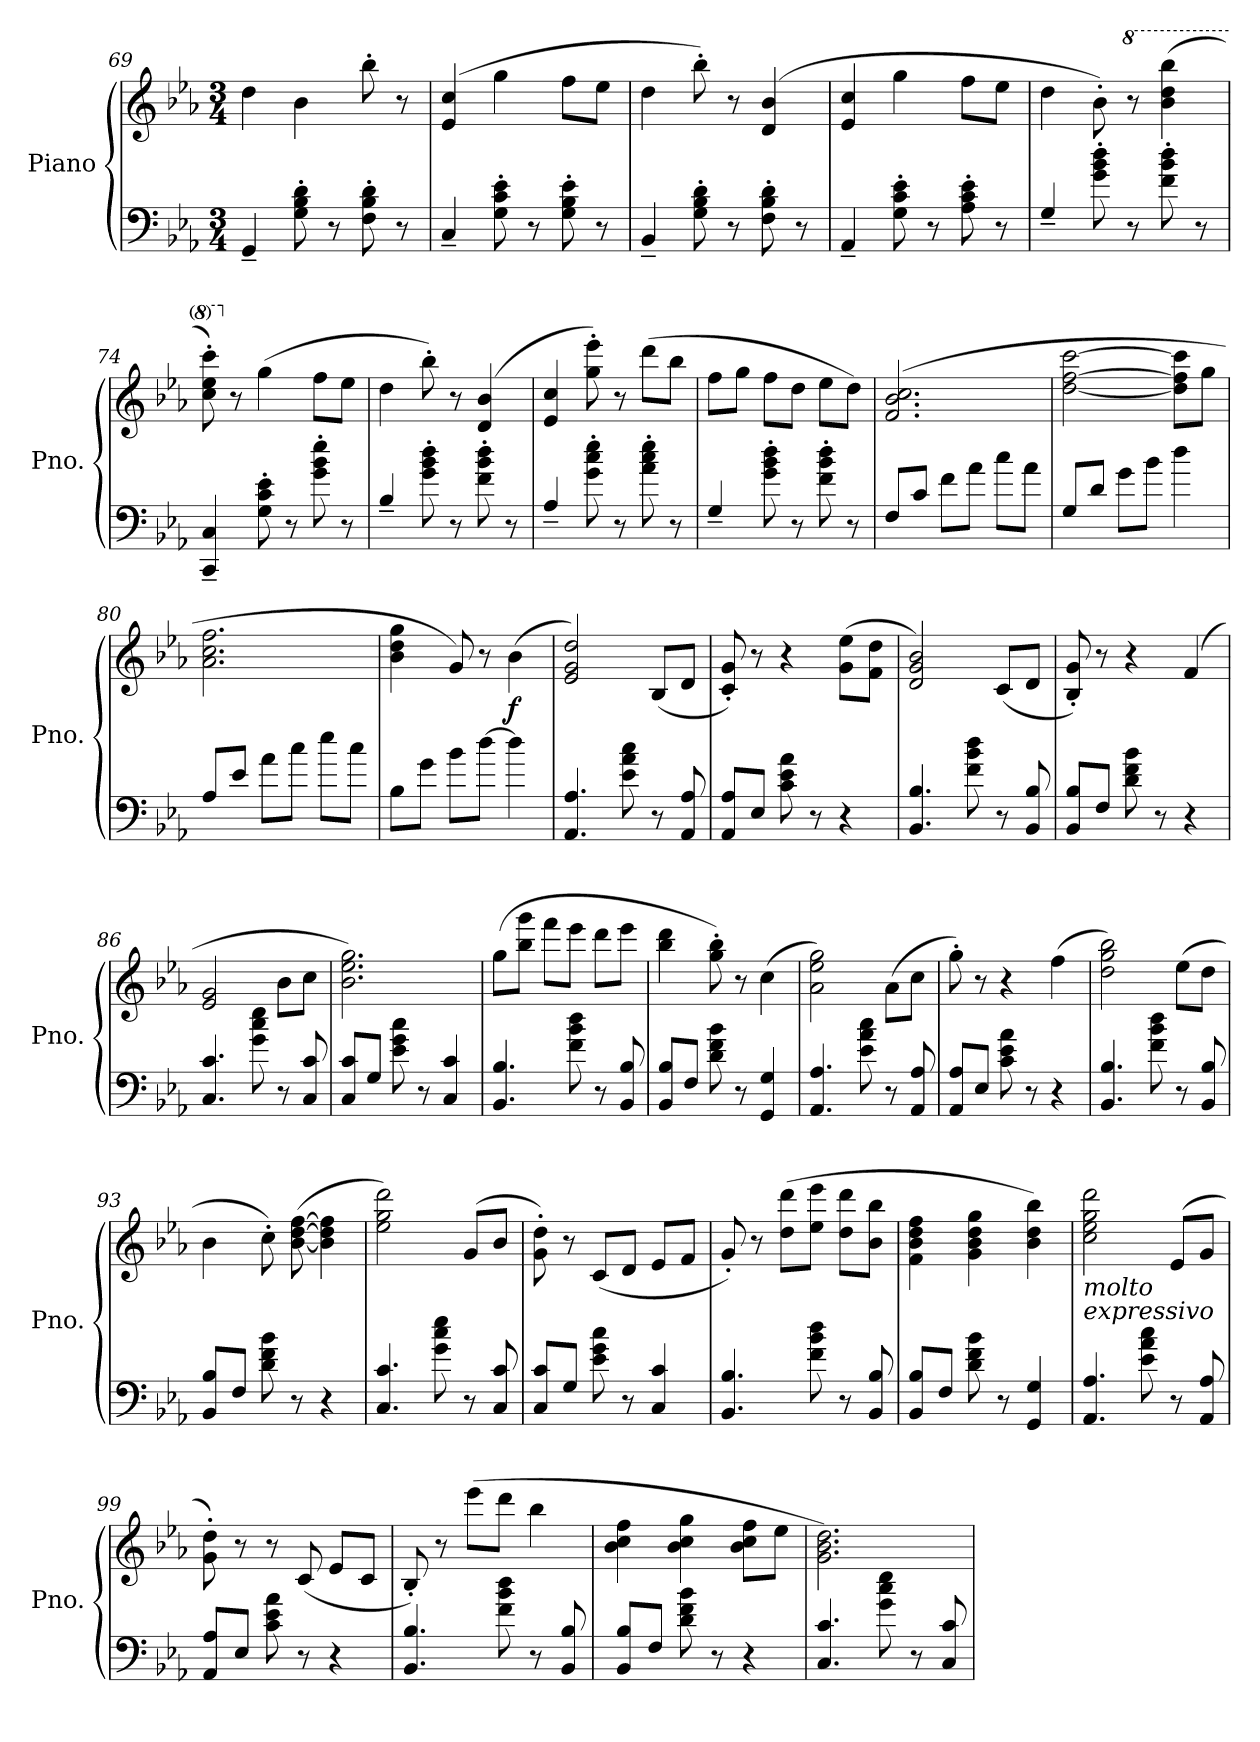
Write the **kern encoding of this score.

**kern	**kern	**dynam
*part1	*part1	*part1
*staff2	*staff1	*staff1/2
*I"Piano	*	*
*I'Pno.	*	*
*clefF4	*clefG2	*
*k[b-e-a-]	*k[b-e-a-]	*
*E-:	*E-:	*
*M3/4	*M3/4	*
=69	=69	=69
4GG~i/	4ddi\	.
8Gi\' 8B-i' 8di'	4b-i\	.
8r	.	.
8Fi\' 8B-i' 8di'	8bb-'i\	.
8r	8r	.
!!LO:LB:g=z
=70	=70	=70
4C~i/	(4e-i/ 4cci	.
8Gi\' 8ci' 8e-i'	4ggi\	.
8r	.	.
8Gi\' 8B-i' 8e-i'	8ffi\L	.
8r	8ee-i\J	.
=71	=71	=71
4BB-~i/	4ddi\	.
8Gi\' 8B-i' 8di'	8bb-'i\)	.
8r	8r	.
8Fi\' 8B-i' 8di'	(4di/ 4b-i	.
8r	.	.
=72	=72	=72
4AA-~i/	4e-i/ 4cci	.
8Gi\' 8ci' 8e-i'	4ggi\	.
8r	.	.
8A-i\' 8ci' 8e-i'	8ffi\L	.
8r	8ee-i\J	.
=73	=73	=73
*8ba	*	*
4GG~i/	4ddi\	.
8Gi\' 8B-i' 8di'	8b-'i\)	.
*	*8va	*
8r	8r	.
8Fi\' 8B-i' 8di'	(4bb-i\ 4dddi 4bbb-i	.
8r	.	.
=74	=74	=74
4CCCi/~ 4CCi~	8ccci\' 8eee-i' 8cccci')	.
*	*X8va	*
.	8r	.
8GGi\' 8Ci' 8E-i'	(4ggi\	.
8r	.	.
8Gi\' 8B-i' 8e-i'	8ffi\L	.
8r	8ee-i\J	.
=75	=75	=75
*	*X8ba	*
4BB-~i/	4ddi\	.
8Gi\' 8B-i' 8di'	8bb-'i\)	.
8r	8r	.
8Fi\' 8B-i' 8di'	(4di/ 4b-i	.
8r	.	.
!!LO:LB:g=z
=76	=76	=76
4AA-~i/	4e-i/ 4cci	.
8Gi\' 8ci' 8e-i'	8ggi\' 8eee-i')	.
8r	8r	.
8A-i\' 8ci' 8e-i'	(8dddi\L	.
8r	8bb-i\J	.
=77	=77	=77
4GG~i/	8ffi\L	.
.	8ggi\J	.
8Gi\' 8B-i' 8di'	8ffi\L	.
8r	8ddi\J	.
8Fi\' 8B-i' 8di'	8ee-i\L	.
8r	8ddi\J)	.
=78	=78	=78
8FFi/L	(2.fi/ 2.b-i 2.cci	.
8Ci/J	.	.
8Fi\L	.	.
8A-i\J	.	.
8ci\L	.	.
8A-i\J	.	.
=79	=79	=79
8GGi/L	[2ddi\ [2ffi [2ccci	.
8Di/J	.	.
8Gi\L	.	.
8B-i\J	.	.
4di\	8ddi\] 8ffi] 8ccci]L	.
.	8ggi\J	.
=80	=80	=80
8AA-i/L	2.a-i\ 2.cci 2.ffi	.
8E-i/J	.	.
8A-i\L	.	.
8ci\J	.	.
8e-i\L	.	.
8ci\J	.	.
=81	=81	=81
8BB-i\L	4b-i\ 4ddi 4ggi	.
8Gi\J	.	.
8B-i\L	8gi/)	.
[8di\J	8r	.
4di\]	(4b-i\	f
!!LO:PB:g=z
=82	=82	=82
4.AAA-i/ 4.AA-i	2e-i/ 2gi 2ddi)	.
8E-i\ 8A-i 8ci	.	.
8r	(8B-i/L	.
8AAA-i/ 8AA-i	8di/J	.
=83	=83	=83
8AAA-i/ 8AA-iL	8ci/' 8gi')	.
8EE-i/J	8r	.
8Ci\ 8E-i 8A-i	4r	.
8r	.	.
4r	(8gi\ 8ee-iL	.
.	8fi\ 8ddiJ	.
=84	=84	=84
4.BBB-i/ 4.BB-i	2di/ 2gi 2b-i)	.
8Fi\ 8B-i 8di	.	.
8r	(8ci/L	.
8BBB-i/ 8BB-i	8di/J	.
=85	=85	=85
8BBB-i/ 8BB-iL	8B-i/' 8gi')	.
8FFi/J	8r	.
8Di\ 8Fi 8B-i	4r	.
8r	.	.
4r	(4fi/	.
=86	=86	=86
4.CCi/ 4.Ci	2e-i/ 2gi	.
8Gi\ 8ci 8e-i	.	.
8r	8b-i\L	.
8CCi/ 8Ci	8cci\J	.
=87	=87	=87
8CCi/ 8CiL	2.b-i\ 2.ee-i 2.ggi)	.
8GGi/J	.	.
8E-i\ 8Gi 8ci	.	.
8r	.	.
4CCi/ 4Ci	.	.
!!LO:LB:g=z
=88	=88	=88
4.BBB-i/ 4.BB-i	(8ggi\L	.
.	8bb-i\ 8gggiJ	.
.	8fffi\L	.
8Fi\ 8B-i 8di	8eee-i\J	.
8r	8dddi\L	.
8BBB-i/ 8BB-i	8eee-i\J	.
=89	=89	=89
8BBB-i/ 8BB-iL	4bb-i\ 4dddi	.
8FFi/J	.	.
8Di\ 8Fi 8B-i	8ggi\' 8bb-i')	.
8r	8r	.
4GGGi/ 4GGi	(4cci\	.
=90	=90	=90
4.AAA-i/ 4.AA-i	2a-i\ 2ee-i 2ggi)	.
8E-i\ 8A-i 8ci	.	.
8r	(8a-i\L	.
8AAA-i/ 8AA-i	8cci\J	.
=91	=91	=91
8AAA-i/ 8AA-iL	8gg'i\)	.
8EE-i/J	8r	.
8Ci\ 8E-i 8A-i	4r	.
8r	.	.
4r	(4ffi\	.
=92	=92	=92
4.BBB-i/ 4.BB-i	2ddi\ 2ggi 2bb-i)	.
8Fi\ 8B-i 8di	.	.
8r	(8ee-i\L	.
8BBB-i/ 8BB-i	8ddi\J	.
=93	=93	=93
8BBB-i/ 8BB-iL	4b-i\	.
8FFi/J	.	.
8Di\ 8Fi 8B-i	8cc'i\)	.
8r	([8b-i\ [8ddi [8ffi	.
4r	4b-i\] 4ddi] 4ffi]	.
!!LO:LB:g=z
=94	=94	=94
4.CCi/ 4.Ci	2ee-i\ 2ggi 2dddi)	.
8Gi\ 8ci 8e-i	.	.
8r	(8gi/L	.
8CCi/ 8Ci	8b-i/J	.
=95	=95	=95
8CCi/ 8CiL	8gi\' 8ddi')	.
8GGi/J	8r	.
8E-i\ 8Gi 8ci	(8ci/L	.
8r	8di/J	.
4CCi/ 4Ci	8e-i/L	.
.	8fi/J	.
=96	=96	=96
4.BBB-i/ 4.BB-i	8g'i/)	.
.	8r	.
.	(8ddi\ 8dddiL	.
8Fi\ 8B-i 8di	8ee-i\ 8eee-iJ	.
8r	8ddi\ 8dddiL	.
8BBB-i/ 8BB-i	8b-i\ 8bb-iJ	.
=97	=97	=97
8BBB-i/ 8BB-iL	4fi\ 4b-i 4ddi 4ffi	.
8FFi/J	.	.
8Di\ 8Fi 8B-i	4gi\ 4b-i 4ddi 4ggi	.
8r	.	.
4GGGi/ 4GGi	4b-i\ 4ddi 4bb-i)	.
=98	=98	=98
!	!LO:TX:b:i:t=molto	!
!	!LO:TX:b:i:t=expressivo	!
4.AAA-i/ 4.AA-i	2cci\ 2ee-i 2ggi 2dddi	.
8E-i\ 8A-i 8ci	.	.
8r	(8e-i/L	.
8AAA-i/ 8AA-i	8gi/J	.
=99	=99	=99
8AAA-i/ 8AA-iL	8gi\' 8ddi')	.
8EE-i/J	8r	.
8Ci\ 8E-i 8A-i	8r	.
8r	(8ci/	.
4r	8e-i/L	.
.	8ci/J	.
!!LO:LB:g=z
=100	=100	=100
4.BBB-i/ 4.BB-i	8B-'i/)	.
.	8r	.
.	(8eee-i\L	.
8Fi\ 8B-i 8di	8dddi\J	.
8r	4bb-i\	.
8BBB-i/ 8BB-i	.	.
=101	=101	=101
8BBB-i/ 8BB-iL	4b-i\ 4cci 4ffi	.
8FFi/J	.	.
8Di\ 8Fi 8B-i	4b-i\ 4cci 4ggi	.
8r	.	.
4r	8b-i\ 8cci 8ffiL	.
.	8ee-i\J	.
=102	=102	=102
4.CCi/ 4.Ci	2.gi\ 2.b-i 2.ddi)	.
8Gi\ 8ci 8e-i	.	.
8r	.	.
8CCi/ 8Ci	.	.
=	=	=
*-	*-	*-
